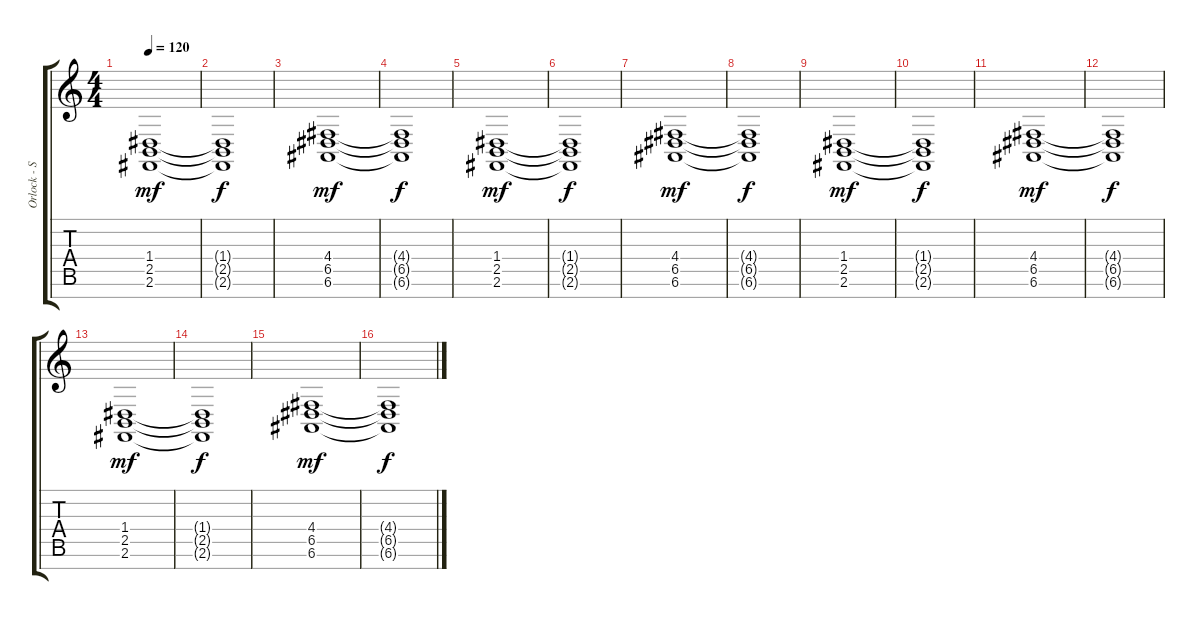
\track ("Orlock - Synth" "Orlock - S") {instrument choiraahs}
\staff {score tabs}
\tuning (E4 B3 G3 D3 A2 E2 B1) {hide}
\ts (4 4)
\tempo 120
\clef g2
\ks c
(1.4 2.5 2.6).1{dy mf} |
(1.4{t} 2.5{t} 2.6{t}).1{dy f} |
(4.4 6.5 6.6).1{dy mf} |
(4.4{t} 6.5{t} 6.6{t}).1{dy f} |
(1.4 2.5 2.6).1{dy mf} |
(1.4{t} 2.5{t} 2.6{t}).1{dy f} |
(4.4 6.5 6.6).1{dy mf} |
(4.4{t} 6.5{t} 6.6{t}).1{dy f} |
(1.4 2.5 2.6).1{dy mf} |
(1.4{t} 2.5{t} 2.6{t}).1{dy f} |
(4.4 6.5 6.6).1{dy mf} |
(4.4{t} 6.5{t} 6.6{t}).1{dy f} |
(1.4 2.5 2.6).1{dy mf} |
(1.4{t} 2.5{t} 2.6{t}).1{dy f} |
(4.4 6.5 6.6).1{dy mf} |
(4.4{t} 6.5{t} 6.6{t}).1{dy f}
